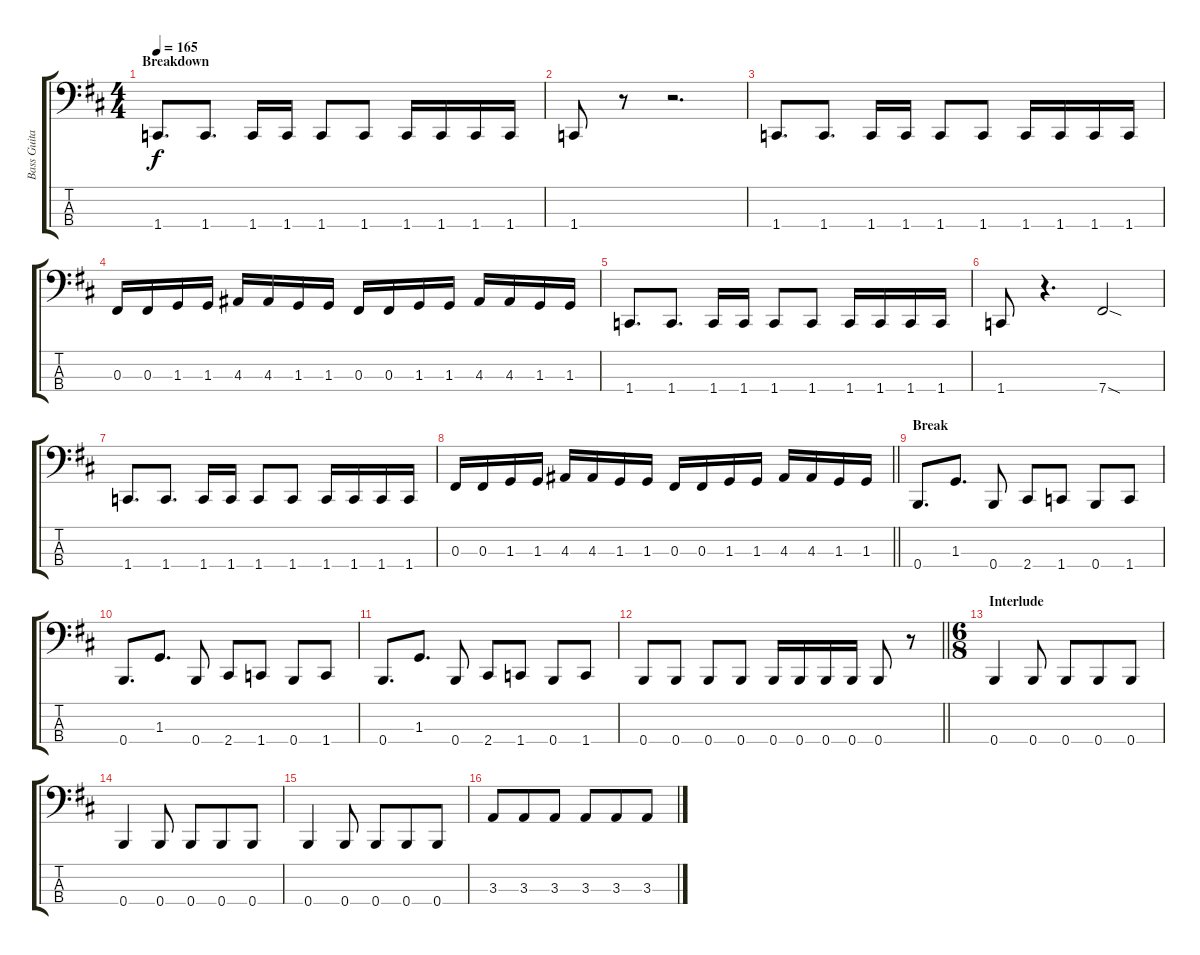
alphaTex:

\track ("Bass Guitar" "Bass Guita") {instrument electricbasspick}
\staff {score tabs}
\tuning (E2 B1 Gb1 B0) {hide}
\ts (4 4)
\section ("" "Breakdown")
\tempo 165
\clef f4
\ks d
1.4.8{d dy f} 1.4.8{d} 1.4.16 1.4.16 1.4.8 1.4.8 1.4.16 1.4.16 1.4.16 1.4.16 |
1.4.8 r.8 r.2{d} |
1.4.8{d} 1.4.8{d} 1.4.16 1.4.16 1.4.8 1.4.8 1.4.16 1.4.16 1.4.16 1.4.16 |
0.3.16 0.3.16 1.3.16 1.3.16 4.3.16 4.3.16 1.3.16 1.3.16 0.3.16 0.3.16 1.3.16 1.3.16 4.3.16 4.3.16 1.3.16 1.3.16 |
1.4.8{d} 1.4.8{d} 1.4.16 1.4.16 1.4.8 1.4.8 1.4.16 1.4.16 1.4.16 1.4.16 |
1.4.8 r.4{d} 7.4{sod}.2 |
1.4.8{d} 1.4.8{d} 1.4.16 1.4.16 1.4.8 1.4.8 1.4.16 1.4.16 1.4.16 1.4.16 |
\barLineRight lightlight
0.3.16 0.3.16 1.3.16 1.3.16 4.3.16 4.3.16 1.3.16 1.3.16 0.3.16 0.3.16 1.3.16 1.3.16 4.3.16 4.3.16 1.3.16 1.3.16 |
\section ("" "Break")
0.4.8{d} 1.3.8{d} 0.4.8 2.4.8 1.4.8 0.4.8 1.4.8 |
0.4.8{d} 1.3.8{d} 0.4.8 2.4.8 1.4.8 0.4.8 1.4.8 |
0.4.8{d} 1.3.8{d} 0.4.8 2.4.8 1.4.8 0.4.8 1.4.8 |
\barLineRight lightlight
0.4.8 0.4.8 0.4.8 0.4.8 0.4.16 0.4.16 0.4.16 0.4.16 0.4.8 r.8 |
\ts (6 8)
\section ("" "Interlude")
0.4.4 0.4.8 0.4.8 0.4.8 0.4.8 |
0.4.4 0.4.8 0.4.8 0.4.8 0.4.8 |
0.4.4 0.4.8 0.4.8 0.4.8 0.4.8 |
3.3.8 3.3.8 3.3.8 3.3.8 3.3.8 3.3.8
